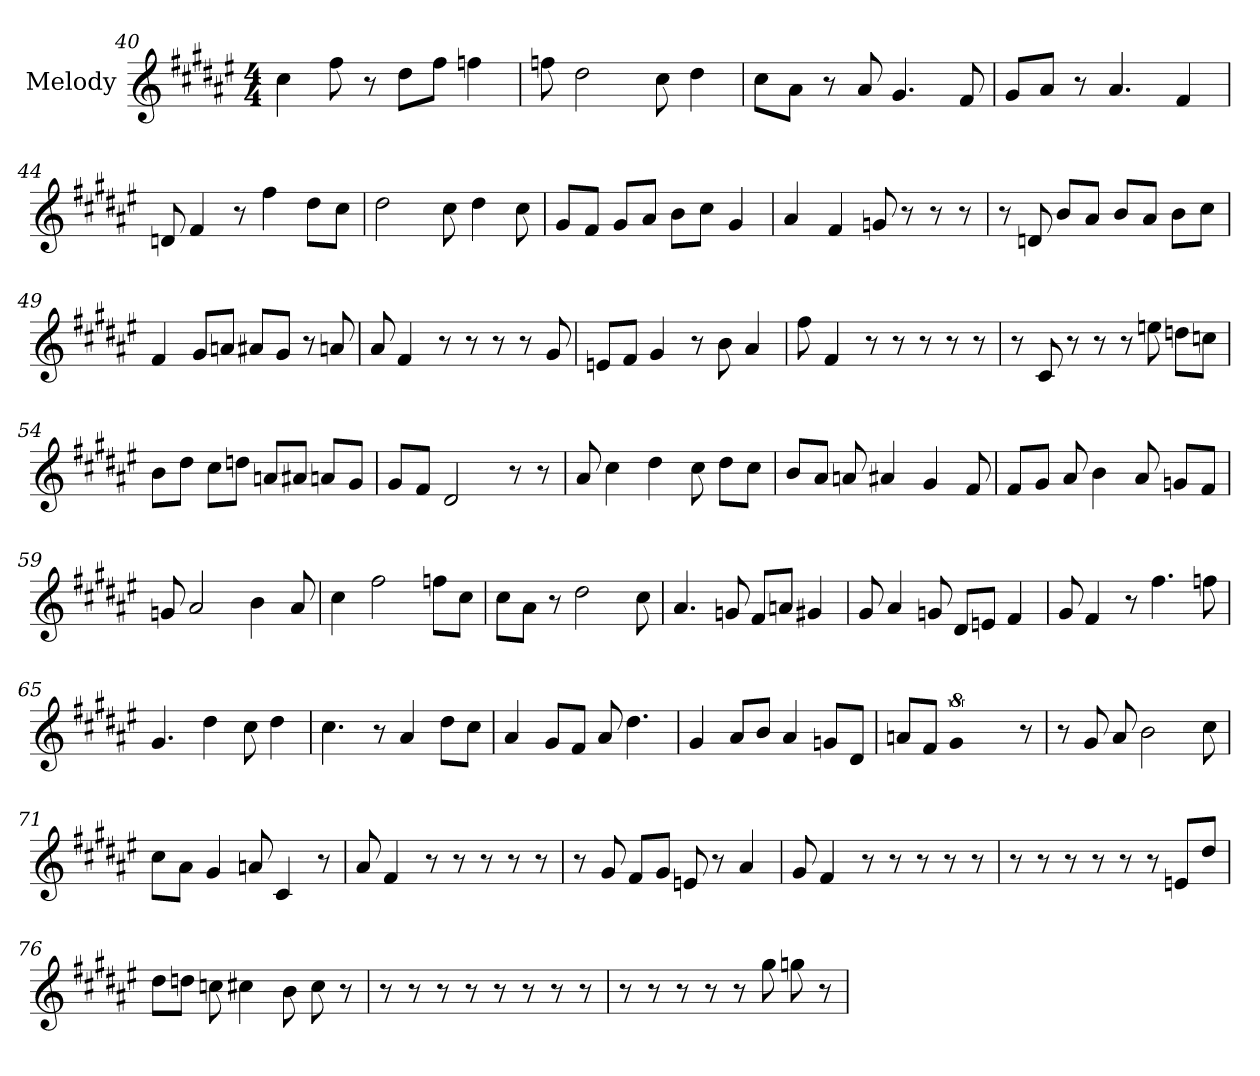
**kern
*part1
*staff1
*I"Melody
*clefG2
*k[f#c#g#d#a#e#]
*F#:
*M4/4
=40
4cc#
8ff#
8r
8dd#\L
8ff#\J
4ff
=41
8ff
2dd#
8cc#
4dd#
=42
8cc#\L
8a#\J
8r
8a#
4.g#
8f#
=43
8g#/L
8a#/J
8r
4.a#
4f#
=44
8d
4f#
8r
4ff#
8dd#\L
8cc#\J
=45
2dd#
8cc#
4dd#
8cc#
=46
8g#/L
8f#/J
8g#/L
8a#/J
8b\L
8cc#\J
4g#
=47
4a#
4f#
8g
8r
8r
8r
=48
8r
8d
8b/L
8a#/J
8b/L
8a#/J
8b\L
8cc#\J
=49
4f#
8g#/L
8a/J
8a#/L
8g#/J
8r
8a
=50
8a#
4f#
8r
8r
8r
8r
8g#
=51
8e/L
8f#/J
4g#
8r
8b
4a#
=52
8ff#
4f#
8r
8r
8r
8r
8r
=53
8r
8c#
8r
8r
8r
8ee
8dd\L
8cc\J
=54
8b\L
8dd#\J
8cc#\L
8dd\J
8a/L
8a#/J
8a/L
8g#/J
=55
8g#/L
8f#/J
2d#
8r
8r
=56
8a#
4cc#
4dd#
8cc#
8dd#\L
8cc#\J
=57
8b/L
8a#/J
8a
4a#
4g#
8f#
=58
8f#/L
8g#/J
8a#
4b
8a#
8g/L
8f#/J
=59
8g
2a#
4b
8a#
=60
4cc#
2ff#
8ff\L
8cc#\J
=61
8cc#\L
8a#\J
8r
2dd#
8cc#
=62
4.a#
8g
8f#/L
8a/J
4g#
=63
8g#
4a#
8g
8d#/L
8e/J
4f#
=64
8g#
4f#
8r
4.ff#
8ff
=65
4.g#
4dd#
8cc#
4dd#
=66
4.cc#
8r
4a#
8dd#\L
8cc#\J
=67
4a#
8g#/L
8f#/J
8a#
4.dd#
=68
4g#
8a#/L
8b/J
4a#
8g/L
8d#/J
=69
8a/L
8f#/J
!LO:N:vis=2
8%5g#
8r
=70
8r
8g#
8a#
2b
8cc#
=71
8cc#\L
8a#\J
4g#
8a
4c#
8r
=72
8a#
4f#
8r
8r
8r
8r
8r
=73
8r
8g#
8f#/L
8g#/J
8e
8r
4a#
=74
8g#
4f#
8r
8r
8r
8r
8r
=75
8r
8r
8r
8r
8r
8r
8e/L
8dd#/J
=76
8dd#\L
8dd\J
8cc
4cc#
8b
8cc#
8r
=77
8r
8r
8r
8r
8r
8r
8r
8r
=78
8r
8r
8r
8r
8r
8gg#
8gg
8r
=
*-
